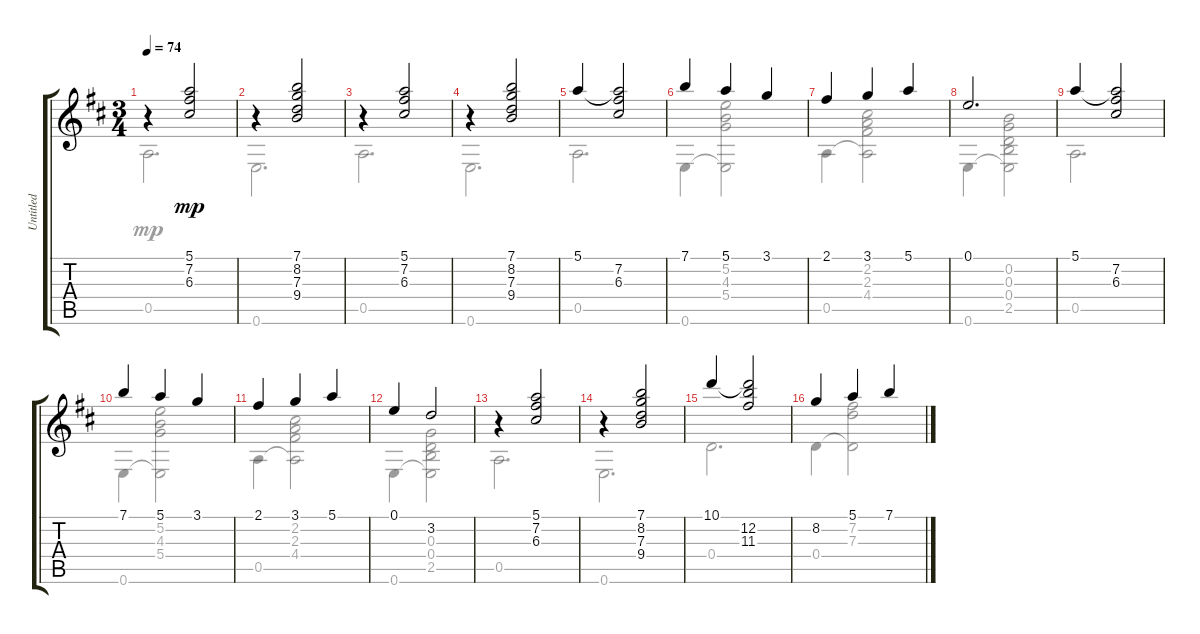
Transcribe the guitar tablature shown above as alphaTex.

\track ("Untitled" "Untitled") {instrument acousticguitarnylon}
\staff {score tabs}
\tuning (E4 B3 G3 D3 A2 E2) {hide}
\voice
\ts (3 4)
\tempo 74
\clef g2
\ks d
r.4{dy mp instrument acousticguitarnylon} (5.1 7.2 6.3).2 |
r.4 (7.1 8.2 7.3 9.4).2 |
r.4 (5.1 7.2 6.3).2 |
r.4 (7.1 8.2 7.3 9.4).2 |
5.1.4 (5.1{t} 7.2 6.3).2 |
7.1.4 5.1.4 3.1.4 |
2.1.4 3.1.4 5.1.4 |
0.1.2{d} |
5.1.4 (5.1{t} 7.2 6.3).2 |
7.1.4 5.1.4 3.1.4 |
2.1.4 3.1.4 5.1.4 |
0.1.4 3.2.2 |
r.4 (5.1 7.2 6.3).2 |
r.4 (7.1 8.2 7.3 9.4).2 |
10.1.4 (10.1{t} 12.2 11.3).2 |
8.2.4 5.1.4 7.1.4
\voice
\clef g2
\ottava regular
\simile none
\ks d
0.5.2{d dy mp} |
0.6.2{d} |
0.5.2{d} |
0.6.2{d} |
0.5.2{d} |
0.6.4 (5.2 4.3 5.4 0.6{t}).2 |
0.5.4 (2.2 2.3 4.4 0.5{t}).2 |
0.6.4 (0.2 0.3 0.4 2.5 0.6{t}).2 |
0.5.2{d} |
0.6.4 (5.2 4.3 5.4 0.6{t}).2 |
0.5.4 (2.2 2.3 4.4 0.5{t}).2 |
0.6.4 (0.3 0.4 2.5 0.6{t}).2 |
0.5.2{d} |
0.6.2{d} |
0.4.2{d} |
0.4.4 (7.2 7.3 0.4{t}).2
